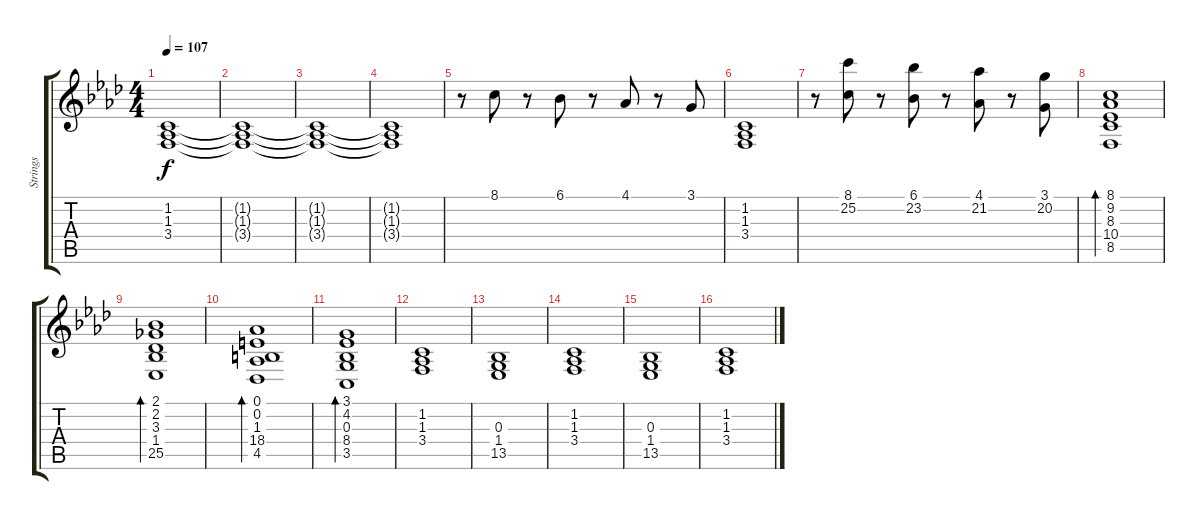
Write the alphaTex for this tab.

\track ("Strings" "Strings") {instrument synthstrings1}
\staff {score tabs}
\tuning (E4 B3 G3 D3 A2 E2) {hide}
\ts (4 4)
\tempo 107
\clef g2
\ks ab
(1.2 1.3 3.4).1{dy f} |
(1.2{t} 1.3{t} 3.4{t}).1 |
(1.2{t} 1.3{t} 3.4{t}).1 |
(1.2{t} 1.3{t} 3.4{t}).1 |
r.8 8.1.8 r.8 6.1.8 r.8 4.1.8 r.8 3.1.8 |
(1.2 1.3 3.4).1 |
r.8 (8.1 25.2).8 r.8 (6.1 23.2).8 r.8 (4.1 21.2).8 r.8 (3.1 20.2).8 |
(8.1 9.2 8.3 10.4 8.5).1{bd 240} |
(2.1 2.2 3.3 1.4 25.5).1{bd 60} |
(0.1 0.2 1.3 18.4 4.5).1{bd 60} |
(3.1 4.2 0.3 8.4 3.5).1{bd 60} |
(1.2 1.3 3.4).1 |
(0.3 1.4 13.5).1 |
(1.2 1.3 3.4).1 |
(0.3 1.4 13.5).1 |
(1.2 1.3 3.4).1
